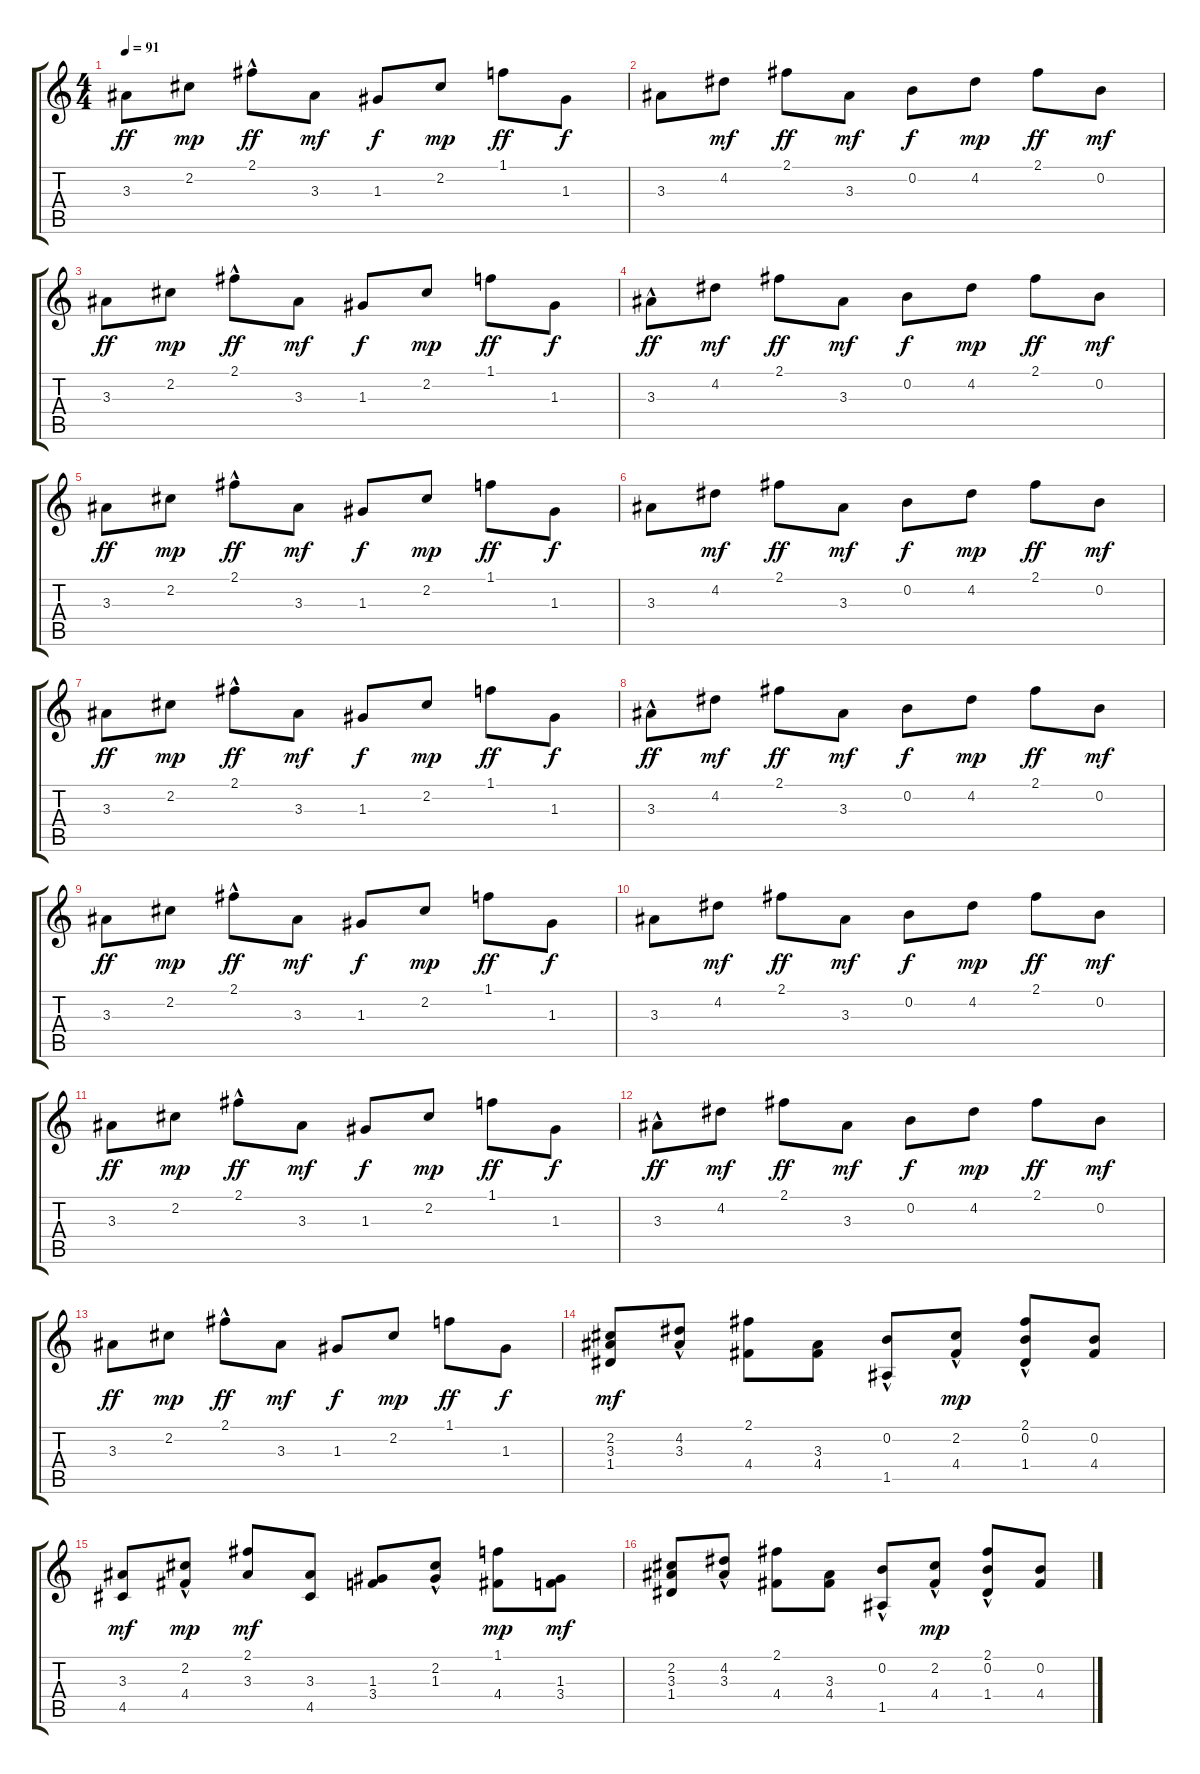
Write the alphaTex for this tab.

\track "" {instrument acousticguitarnylon}
\staff {score tabs}
\tuning (E4 B3 G3 D3 A2 E2) {hide}
\ts (4 4)
\tempo 91
\clef g2
\ks c
3.3.8{dy ff} 2.2.8{dy mp} 2.1{hac}.8{dy ff} 3.3.8{dy mf} 1.3.8{dy f} 2.2.8{dy mp} 1.1.8{dy ff} 1.3.8{dy f} |
3.3.8 4.2.8{dy mf} 2.1.8{dy ff} 3.3.8{dy mf} 0.2.8{dy f} 4.2.8{dy mp} 2.1.8{dy ff} 0.2.8{dy mf} |
3.3.8{dy ff} 2.2.8{dy mp} 2.1{hac}.8{dy ff} 3.3.8{dy mf} 1.3.8{dy f} 2.2.8{dy mp} 1.1.8{dy ff} 1.3.8{dy f} |
3.3{hac}.8{dy ff} 4.2.8{dy mf} 2.1.8{dy ff} 3.3.8{dy mf} 0.2.8{dy f} 4.2.8{dy mp} 2.1.8{dy ff} 0.2.8{dy mf} |
3.3.8{dy ff} 2.2.8{dy mp} 2.1{hac}.8{dy ff} 3.3.8{dy mf} 1.3.8{dy f} 2.2.8{dy mp} 1.1.8{dy ff} 1.3.8{dy f} |
3.3.8 4.2.8{dy mf} 2.1.8{dy ff} 3.3.8{dy mf} 0.2.8{dy f} 4.2.8{dy mp} 2.1.8{dy ff} 0.2.8{dy mf} |
3.3.8{dy ff} 2.2.8{dy mp} 2.1{hac}.8{dy ff} 3.3.8{dy mf} 1.3.8{dy f} 2.2.8{dy mp} 1.1.8{dy ff} 1.3.8{dy f} |
3.3{hac}.8{dy ff} 4.2.8{dy mf} 2.1.8{dy ff} 3.3.8{dy mf} 0.2.8{dy f} 4.2.8{dy mp} 2.1.8{dy ff} 0.2.8{dy mf} |
3.3.8{dy ff} 2.2.8{dy mp} 2.1{hac}.8{dy ff} 3.3.8{dy mf} 1.3.8{dy f} 2.2.8{dy mp} 1.1.8{dy ff} 1.3.8{dy f} |
3.3.8 4.2.8{dy mf} 2.1.8{dy ff} 3.3.8{dy mf} 0.2.8{dy f} 4.2.8{dy mp} 2.1.8{dy ff} 0.2.8{dy mf} |
3.3.8{dy ff} 2.2.8{dy mp} 2.1{hac}.8{dy ff} 3.3.8{dy mf} 1.3.8{dy f} 2.2.8{dy mp} 1.1.8{dy ff} 1.3.8{dy f} |
3.3{hac}.8{dy ff} 4.2.8{dy mf} 2.1.8{dy ff} 3.3.8{dy mf} 0.2.8{dy f} 4.2.8{dy mp} 2.1.8{dy ff} 0.2.8{dy mf} |
3.3.8{dy ff} 2.2.8{dy mp} 2.1{hac}.8{dy ff} 3.3.8{dy mf} 1.3.8{dy f} 2.2.8{dy mp} 1.1.8{dy ff} 1.3.8{dy f} |
(2.2 3.3 1.4).8{dy mf} (4.2{hac} 3.3{hac}).8 (2.1 4.4).8 (3.3 4.4).8 (0.2{hac} 1.5).8 (2.2 4.4{hac}).8{dy mp} (2.1{hac} 0.2{hac} 1.4).8 (0.2 4.4).8 |
(3.3 4.5).8{dy mf} (2.2{hac} 4.4{hac}).8{dy mp} (2.1 3.3).8{dy mf} (3.3 4.5).8 (1.3 3.4).8 (2.2{hac} 1.3{hac}).8 (1.1 4.4).8{dy mp} (1.3 3.4).8{dy mf} |
(2.2 3.3 1.4).8 (4.2{hac} 3.3{hac}).8 (2.1 4.4).8 (3.3 4.4).8 (0.2{hac} 1.5).8 (2.2 4.4{hac}).8{dy mp} (2.1{hac} 0.2{hac} 1.4).8 (0.2 4.4).8
